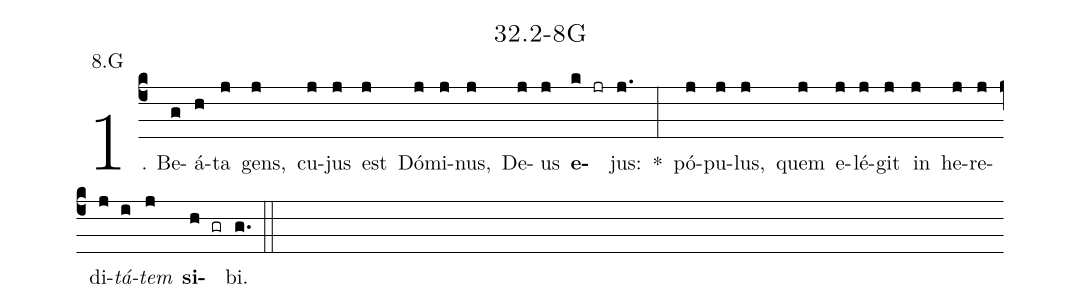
name: 32.2-8G;
annotation: 8.G;
%%
(c4)1. Be(g)á(h)ta(j) gens,(j) cu(j)jus(j) est(j) Dó(j)mi(j)nus,(j) De(j)us(j) <b>e</b>(k jr)jus:(j.) *(:) pó(j)pu(j)lus,(j) quem(j) e(j)lé(j)git(j) in(j) he(j)re(j)di(j)<i>tá</i>(i)<i>tem</i>(j) <b>si</b>(h gr)bi.(g.) (::)
